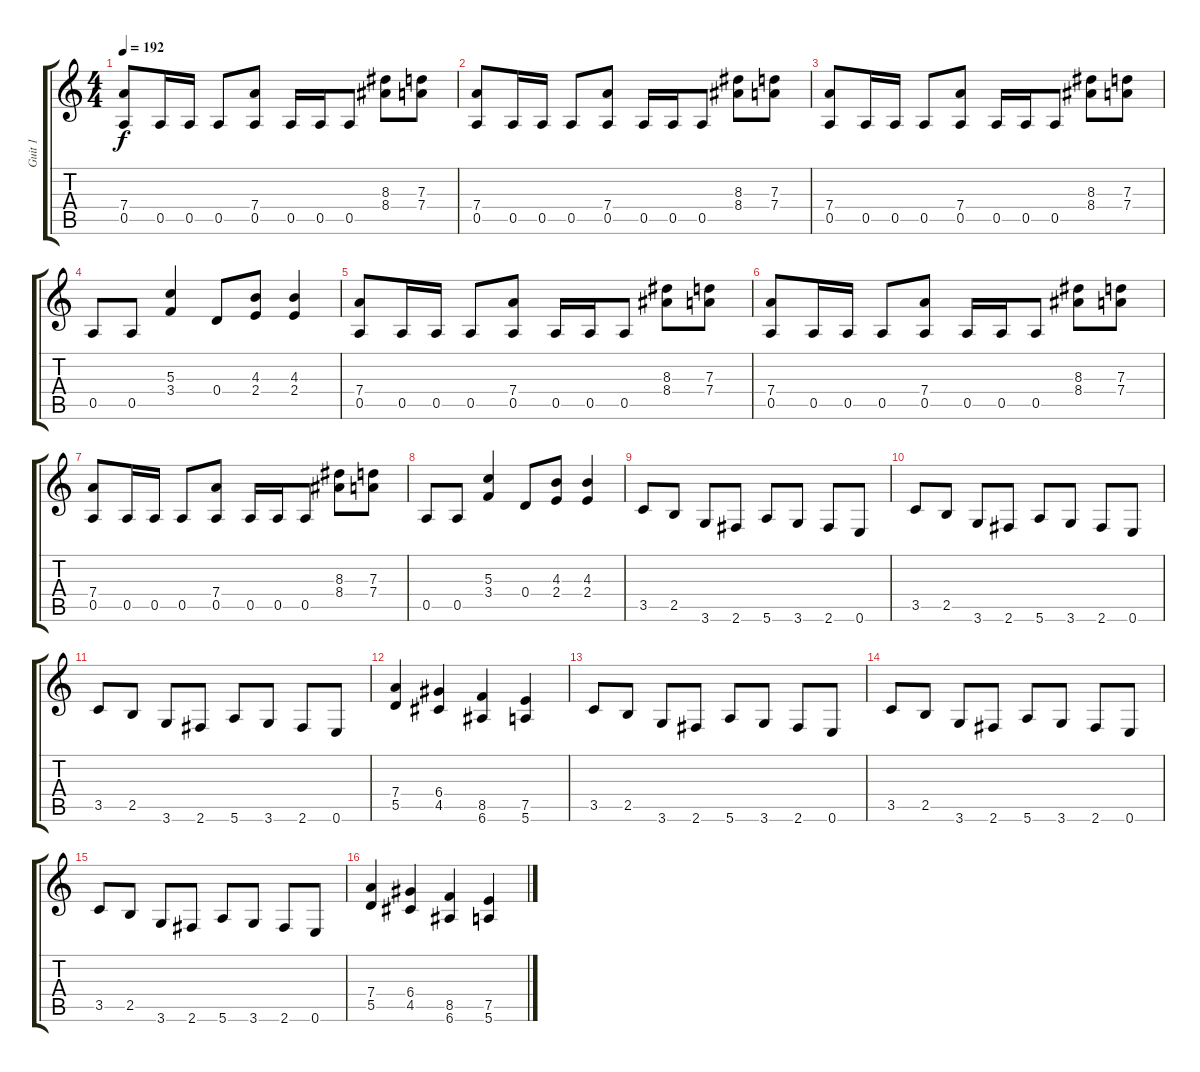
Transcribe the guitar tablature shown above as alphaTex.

\track ("Guit 1" "Guit 1") {instrument distortionguitar}
\staff {score tabs}
\tuning (E4 B3 G3 D3 A2 E2) {hide}
\ts (4 4)
\tempo 192
\clef g2
\ks c
(7.4 0.5).8{dy f} 0.5.16 0.5.16 0.5.8 (7.4 0.5).8 0.5.16 0.5.16 0.5.8 (8.3 8.4).8 (7.3 7.4).8 |
(7.4 0.5).8 0.5.16 0.5.16 0.5.8 (7.4 0.5).8 0.5.16 0.5.16 0.5.8 (8.3 8.4).8 (7.3 7.4).8 |
(7.4 0.5).8 0.5.16 0.5.16 0.5.8 (7.4 0.5).8 0.5.16 0.5.16 0.5.8 (8.3 8.4).8 (7.3 7.4).8 |
0.5.8 0.5.8 (5.3 3.4).4 0.4.8 (4.3 2.4).8 (4.3 2.4).4 |
(7.4 0.5).8 0.5.16 0.5.16 0.5.8 (7.4 0.5).8 0.5.16 0.5.16 0.5.8 (8.3 8.4).8 (7.3 7.4).8 |
(7.4 0.5).8 0.5.16 0.5.16 0.5.8 (7.4 0.5).8 0.5.16 0.5.16 0.5.8 (8.3 8.4).8 (7.3 7.4).8 |
(7.4 0.5).8 0.5.16 0.5.16 0.5.8 (7.4 0.5).8 0.5.16 0.5.16 0.5.8 (8.3 8.4).8 (7.3 7.4).8 |
0.5.8 0.5.8 (5.3 3.4).4 0.4.8 (4.3 2.4).8 (4.3 2.4).4 |
3.5.8 2.5.8 3.6.8 2.6.8 5.6.8 3.6.8 2.6.8 0.6.8 |
3.5.8 2.5.8 3.6.8 2.6.8 5.6.8 3.6.8 2.6.8 0.6.8 |
3.5.8 2.5.8 3.6.8 2.6.8 5.6.8 3.6.8 2.6.8 0.6.8 |
(7.4 5.5).4 (6.4 4.5).4 (8.5 6.6).4 (7.5 5.6).4 |
3.5.8 2.5.8 3.6.8 2.6.8 5.6.8 3.6.8 2.6.8 0.6.8 |
3.5.8 2.5.8 3.6.8 2.6.8 5.6.8 3.6.8 2.6.8 0.6.8 |
3.5.8 2.5.8 3.6.8 2.6.8 5.6.8 3.6.8 2.6.8 0.6.8 |
(7.4 5.5).4 (6.4 4.5).4 (8.5 6.6).4 (7.5 5.6).4
